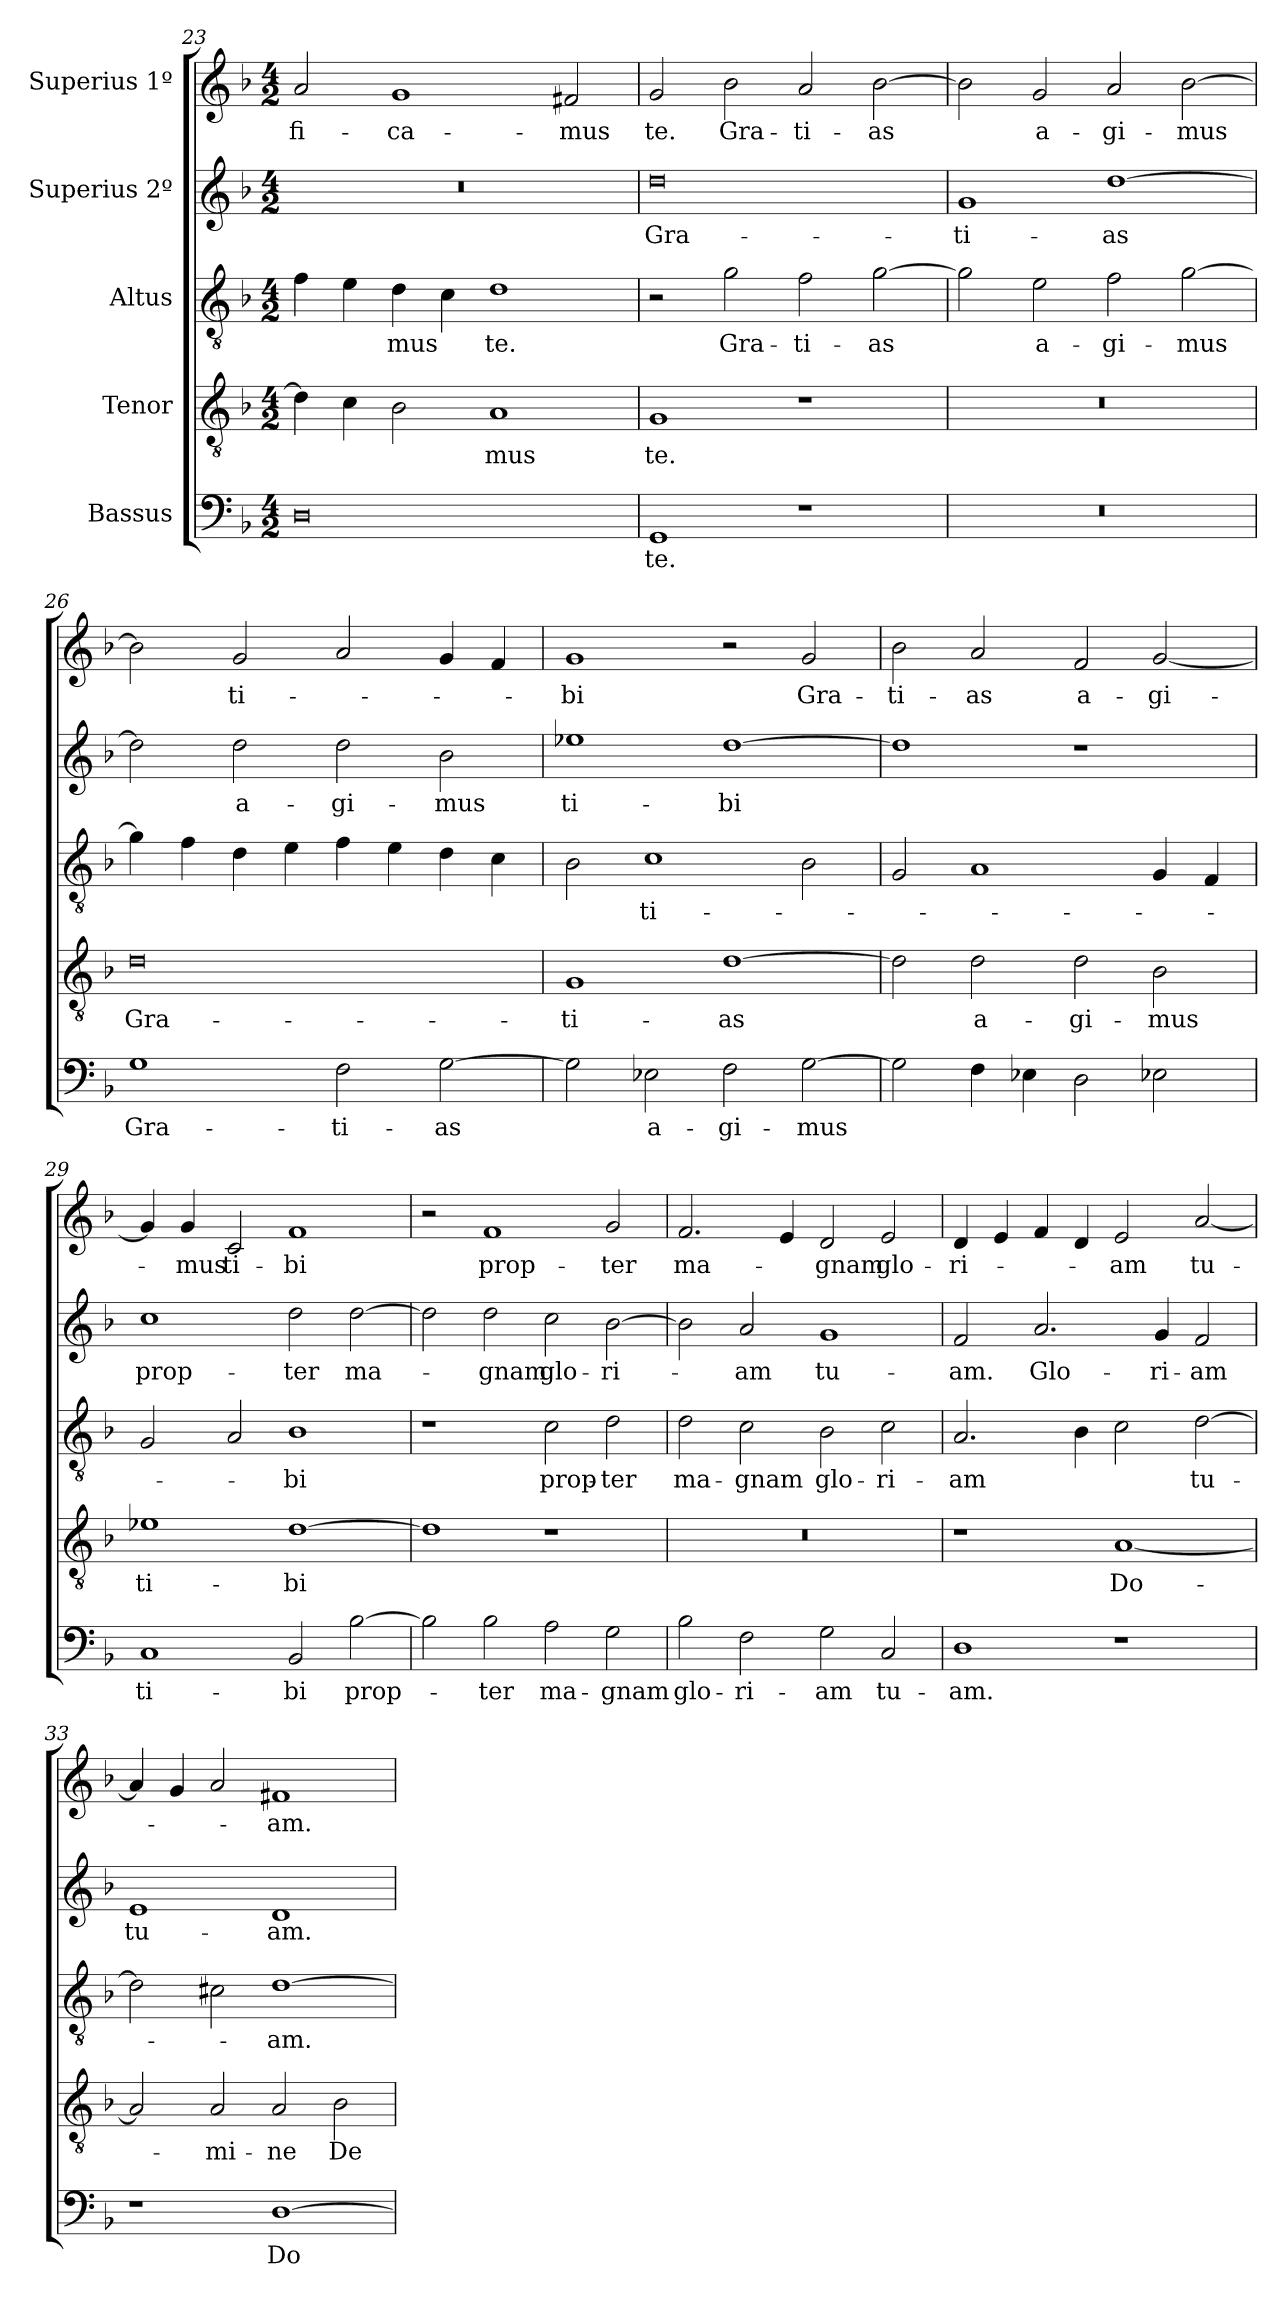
**kern	**text	**kern	**text	**kern	**text	**kern	**text	**kern	**text
*part5	*part5	*part4	*part4	*part3	*part3	*part2	*part2	*part1	*part1
*staff5	*staff5	*staff4	*staff4	*staff3	*staff3	*staff2	*staff2	*staff1	*staff1
*I"Bassus	*	*I"Tenor	*	*I"Altus	*	*I"Superius 2º	*	*I"Superius 1º	*
*clefF4	*	*clefGv2	*	*clefGv2	*	*clefG2	*	*clefG2	*
*k[b-]	*	*k[b-]	*	*k[b-]	*	*k[b-]	*	*k[b-]	*
*M4/2	*	*M4/2	*	*M4/2	*	*M4/2	*	*M4/2	*
=23	=23	=23	=23	=23	=23	=23	=23	=23	=23
0D\	.	4d\]	.	4f\	.	0r	.	2a/	-fi-
.	.	4c\	.	4e\	.	.	.	.	.
.	.	2B-\	.	4d\	-mus	.	.	1g/	-ca-
.	.	.	.	4c\	.	.	.	.	.
.	.	1A/	-mus	1d\	te.	.	.	.	.
.	.	.	.	.	.	.	.	2f#X/	-mus
=24	=24	=24	=24	=24	=24	=24	=24	=24	=24
1GG/	te.	1G/	te.	2r	.	0dd\	Gra-	2g/	te.
.	.	.	.	2g\	Gra-	.	.	2b-\	Gra-
1r	.	1r	.	2f\	-ti-	.	.	2a/	-ti-
.	.	.	.	[2g\	-as	.	.	[2b-\	-as
=25	=25	=25	=25	=25	=25	=25	=25	=25	=25
0r	.	0r	.	2g\]	.	1g/	-ti-	2b-\]	.
.	.	.	.	2e\	a-	.	.	2g/	a-
.	.	.	.	2f\	-gi-	[1dd\	-as	2a/	-gi-
.	.	.	.	[2g\	-mus	.	.	[2b-\	-mus
=26	=26	=26	=26	=26	=26	=26	=26	=26	=26
1G\	Gra-	0d\	Gra-	4g\]	.	2dd\]	.	2b-\]	.
.	.	.	.	4f\	.	.	.	.	.
.	.	.	.	4d\	.	2dd\	a-	2g/	ti-
.	.	.	.	4e\	.	.	.	.	.
2F\	-ti-	.	.	4f\	.	2dd\	-gi-	2a/	.
.	.	.	.	4e\	.	.	.	.	.
[2G\	-as	.	.	4d\	.	2b-\	-mus	4g/	.
.	.	.	.	4c\	.	.	.	4f/	.
=27	=27	=27	=27	=27	=27	=27	=27	=27	=27
2G\]	.	1G/	-ti-	2B-\	.	1ee-X\	ti-	1g/	-bi
2E-X\	a-	.	.	1c\	ti-	.	.	.	.
2F\	-gi-	[1d\	-as	.	.	[1dd\	-bi	2r	.
[2G\	-mus	.	.	2B-\	.	.	.	2g/	Gra-
=28	=28	=28	=28	=28	=28	=28	=28	=28	=28
2G\]	.	2d\]	.	2G/	.	1dd\]	.	2b-\	-ti-
4F\	.	2d\	a-	1A/	.	.	.	2a/	-as
4E-X\	.	.	.	.	.	.	.	.	.
2D\	.	2d\	-gi-	.	.	1r	.	2f/	a-
2E-X\	.	2B-\	-mus	4G/	.	.	.	[2g/	-gi-
.	.	.	.	4F/	.	.	.	.	.
=29	=29	=29	=29	=29	=29	=29	=29	=29	=29
1C/	ti-	1e-X\	ti-	2G/	.	1cc\	prop-	4g/]	.
.	.	.	.	.	.	.	.	4g/	-mus
.	.	.	.	2A/	.	.	.	2c/	ti-
2BB-/	-bi	[1d\	-bi	1B-\	-bi	2dd\	-ter	1f/	-bi
[2B-\	prop-	.	.	.	.	[2dd\	ma-	.	.
=30	=30	=30	=30	=30	=30	=30	=30	=30	=30
2B-\]	.	1d\]	.	1r	.	2dd\]	.	2r	.
2B-\	-ter	.	.	.	.	2dd\	-gnam	1f/	prop-
2A\	ma-	1r	.	2c\	prop-	2cc\	glo-	.	.
2G\	-gnam	.	.	2d\	-ter	[2b-\	-ri-	2g/	-ter
=31	=31	=31	=31	=31	=31	=31	=31	=31	=31
2B-\	glo-	0r	.	2d\	ma-	2b-\]	.	2.f/	ma-
2F\	-ri-	.	.	2c\	-gnam	2a/	-am	.	.
.	.	.	.	.	.	.	.	4e/	.
2G\	-am	.	.	2B-\	glo-	1g/	tu-	2d/	-gnam
2C/	tu-	.	.	2c\	-ri-	.	.	2e/	glo-
=32	=32	=32	=32	=32	=32	=32	=32	=32	=32
1D\	-am.	1r	.	2.A/	-am	2f/	-am.	4d/	-ri-
.	.	.	.	.	.	.	.	4e/	.
.	.	.	.	.	.	2.a/	Glo-	4f/	.
.	.	.	.	4B-\	.	.	.	4d/	.
1r	.	[1A/	Do-	2c\	.	.	.	2e/	-am
.	.	.	.	.	.	4g/	-ri-	.	.
.	.	.	.	[2d\	tu-	2f/	-am	[2a/	tu-
=33	=33	=33	=33	=33	=33	=33	=33	=33	=33
1r	.	2A/]	.	2d\]	.	1e/	tu-	4a/]	.
.	.	.	.	.	.	.	.	4g/	.
.	.	2A/	-mi-	2c#X\	.	.	.	2a/	.
[1D\	Do-	2A/	-ne	[1d\	-am.	1d/	-am.	1f#X/	-am.
.	.	2B-\	De-	.	.	.	.	.	.
=	=	=	=	=	=	=	=	=	=
*-	*-	*-	*-	*-	*-	*-	*-	*-	*-
